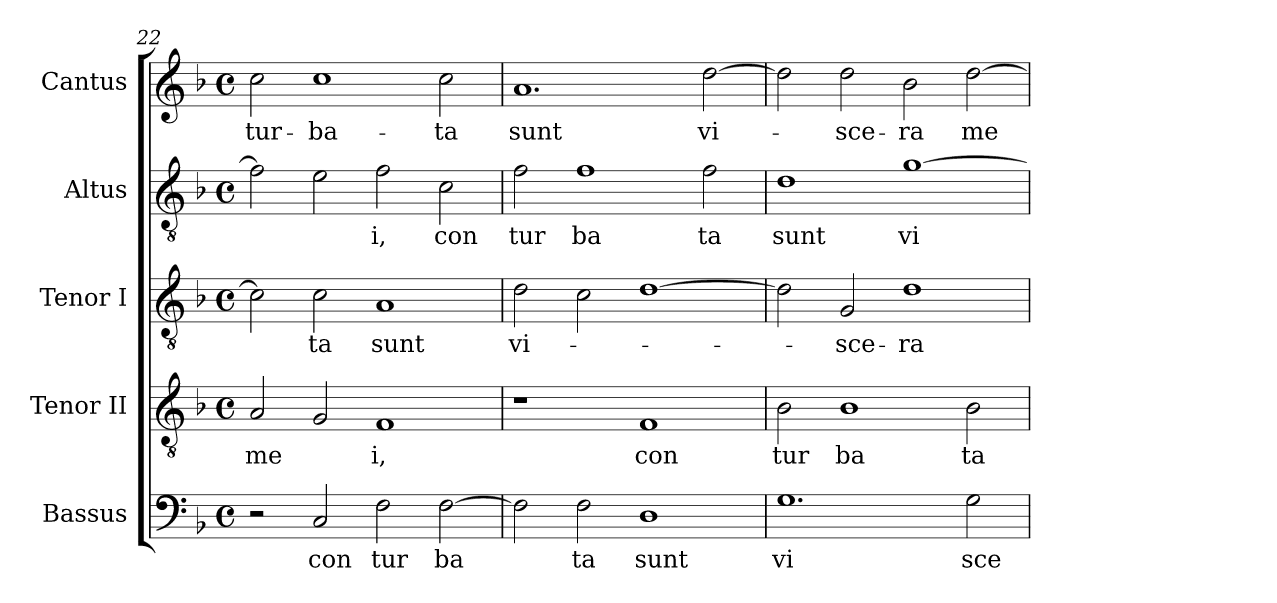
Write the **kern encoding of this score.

**kern	**text	**kern	**text	**kern	**text	**kern	**text	**kern	**text
*part5	*part5	*part4	*part4	*part3	*part3	*part2	*part2	*part1	*part1
*staff5	*staff5	*staff4	*staff4	*staff3	*staff3	*staff2	*staff2	*staff1	*staff1
*I"Bassus	*	*I"Tenor II	*	*I"Tenor I	*	*I"Altus	*	*I"Cantus	*
*I'Bassus	*	*I'Tenor II	*	*I'Tenor I	*	*I'Altus	*	*I'Cantus	*
*clefF4	*	*clefGv2	*	*clefGv2	*	*clefGv2	*	*clefG2	*
*k[b-]	*	*k[b-]	*	*k[b-]	*	*k[b-]	*	*k[b-]	*
*F:	*	*F:	*	*F:	*	*F:	*	*F:	*
*M4/4	*	*M4/4	*	*M4/4	*	*M4/4	*	*M4/4	*
*met(c)	*	*met(c)	*	*met(c)	*	*met(c)	*	*met(c)	*
=22	=22	=22	=22	=22	=22	=22	=22	=22	=22
!	!	!	!LO:LY:b	!	!	!	!	!	!LO:LY:b:cj
2r	.	2A/	me	2c\]	.	2f\]	.	2cc\	-tur-
!	!LO:LY:b:cj	!	!	!	!LO:LY:b:cj	!	!	!	!LO:LY:b:cj
2C/	con	2G/	.	2c\	-ta	2e\	.	1cc	-ba-
!	!LO:LY:b:cj	!	!LO:LY:b:cj	!	!LO:LY:b:cj	!	!LO:LY:b:cj	!	!
2F\	tur	1F	i,	1A	sunt	2f\	i,	.	.
!	!LO:LY:b:cj	!	!	!	!	!	!LO:LY:b:cj	!	!LO:LY:b:cj
[>2F\	ba	.	.	.	.	2c\	con	2cc\	-ta
=23	=23	=23	=23	=23	=23	=23	=23	=23	=23
!	!	!	!	!	!LO:LY:b:cj	!	!LO:LY:b:cj	!	!LO:LY:b:cj
2F\]	.	1r	.	2d\	vi-	2f\	tur	1.a	sunt
!	!LO:LY:b:cj	!	!	!	!	!	!LO:LY:b:cj	!	!
2F\	ta	.	.	2c\	.	1f	ba	.	.
!	!LO:LY:b:cj	!	!LO:LY:b:cj	!	!	!	!	!	!
1D	sunt	1F	con	[>1d	.	.	.	.	.
!	!	!	!	!	!	!	!LO:LY:b:cj	!	!LO:LY:b:cj
.	.	.	.	.	.	2f\	ta	[>2dd\	vi-
=24	=24	=24	=24	=24	=24	=24	=24	=24	=24
!	!LO:LY:b:cj	!	!LO:LY:b:cj	!	!	!	!LO:LY:b:cj	!	!
1.G	vi	2B-\	tur	2d\]	.	1d	sunt	2dd\]	.
!	!	!	!LO:LY:b:cj	!	!LO:LY:b:cj	!	!	!	!LO:LY:b:cj
.	.	1B-	ba	2G/	-sce-	.	.	2dd\	-sce-
!	!	!	!	!	!LO:LY:b:cj	!	!LO:LY:b:cj	!	!LO:LY:b:cj
.	.	.	.	1d	-ra	[>1g	vi	2b-\	-ra
!	!LO:LY:b:cj	!	!LO:LY:b:cj	!	!	!	!	!	!LO:LY:b
2G\	sce	2B-\	ta	.	.	.	.	[>2dd\	me-
=	=	=	=	=	=	=	=	=	=
*-	*-	*-	*-	*-	*-	*-	*-	*-	*-
